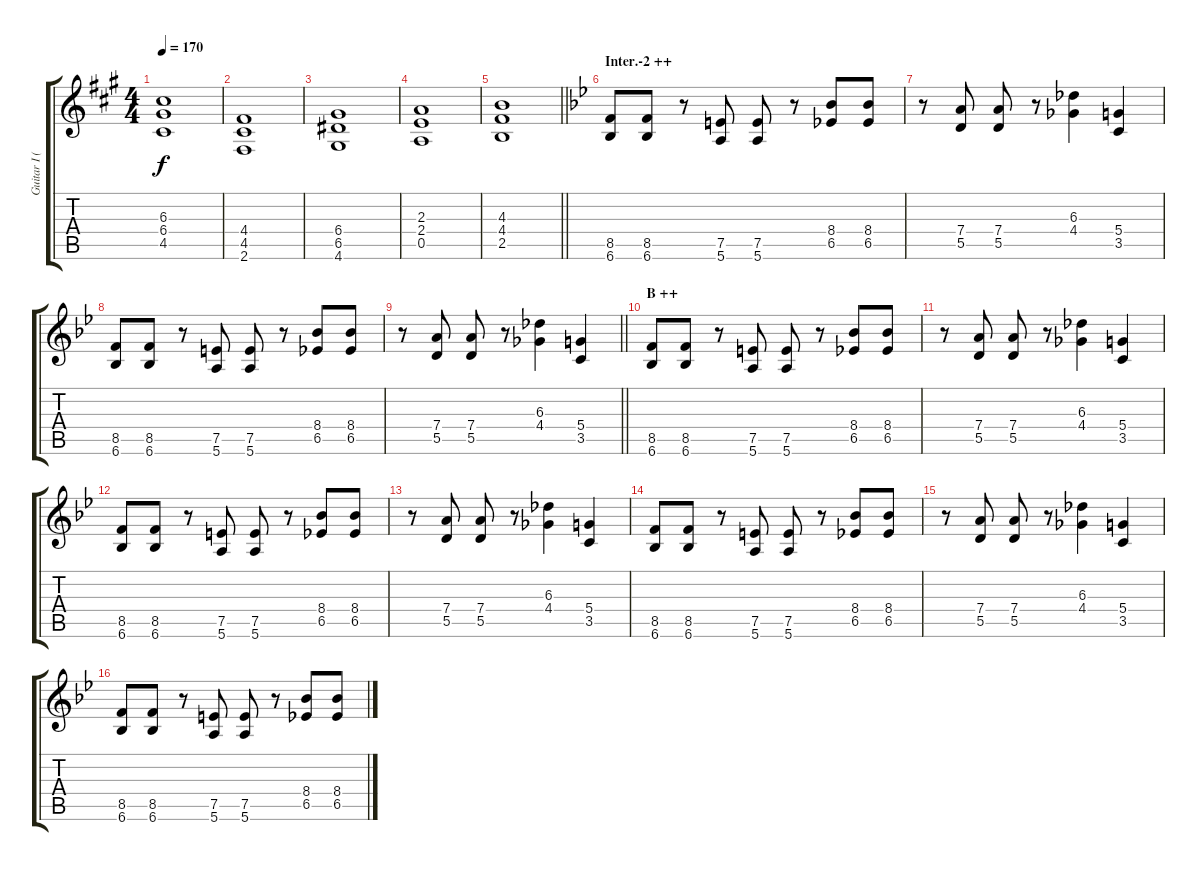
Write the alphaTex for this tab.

\track ("Guitar I (Yamanaka Sawako/\"Catherine\")" "Guitar I (") {instrument distortionguitar}
\staff {score tabs}
\tuning (E4 B3 G3 D3 A2 E2) {hide}
\ts (4 4)
\tempo 170
\clef g2
\ks a
(6.3 6.4 4.5).1{dy f} |
(4.4 4.5 2.6).1 |
(6.4 6.5 4.6).1 |
(2.3 2.4 0.5).1 |
\barLineRight lightlight
(4.3 4.4 2.5).1 |
\section ("" "Inter.-2 ++")
\ks bb
(8.5 6.6).8 (8.5 6.6).8 r.8 (7.5 5.6).8 (7.5 5.6).8 r.8 (8.4 6.5).8 (8.4 6.5).8 |
r.8 (7.4 5.5).8 (7.4 5.5).8 r.8 (6.3 4.4).4 (5.4 3.5).4 |
(8.5 6.6).8 (8.5 6.6).8 r.8 (7.5 5.6).8 (7.5 5.6).8 r.8 (8.4 6.5).8 (8.4 6.5).8 |
\barLineRight lightlight
r.8 (7.4 5.5).8 (7.4 5.5).8 r.8 (6.3 4.4).4 (5.4 3.5).4 |
\section ("" "B ++")
(8.5 6.6).8 (8.5 6.6).8 r.8 (7.5 5.6).8 (7.5 5.6).8 r.8 (8.4 6.5).8 (8.4 6.5).8 |
r.8 (7.4 5.5).8 (7.4 5.5).8 r.8 (6.3 4.4).4 (5.4 3.5).4 |
(8.5 6.6).8 (8.5 6.6).8 r.8 (7.5 5.6).8 (7.5 5.6).8 r.8 (8.4 6.5).8 (8.4 6.5).8 |
r.8 (7.4 5.5).8 (7.4 5.5).8 r.8 (6.3 4.4).4 (5.4 3.5).4 |
(8.5 6.6).8 (8.5 6.6).8 r.8 (7.5 5.6).8 (7.5 5.6).8 r.8 (8.4 6.5).8 (8.4 6.5).8 |
r.8 (7.4 5.5).8 (7.4 5.5).8 r.8 (6.3 4.4).4 (5.4 3.5).4 |
(8.5 6.6).8 (8.5 6.6).8 r.8 (7.5 5.6).8 (7.5 5.6).8 r.8 (8.4 6.5).8 (8.4 6.5).8
